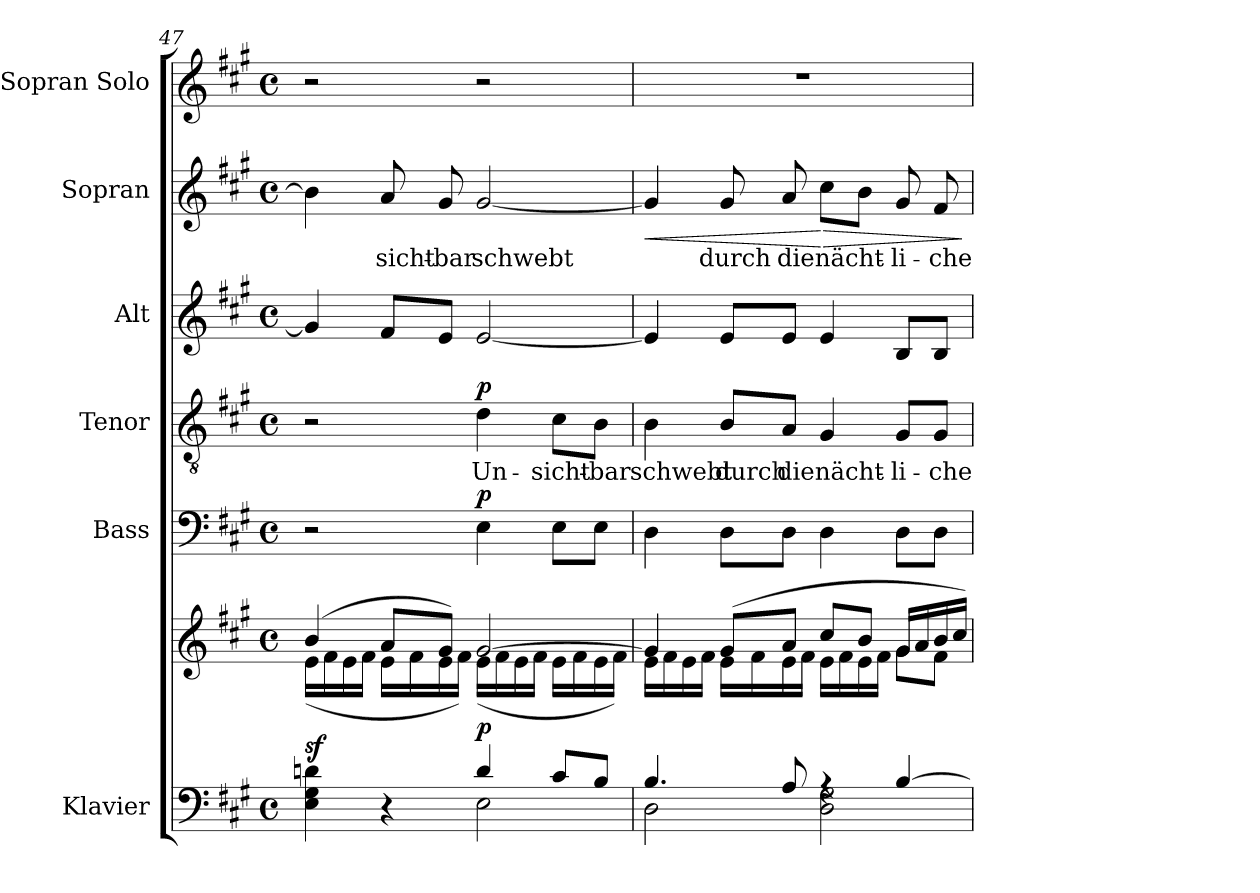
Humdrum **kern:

**kern	**kern	**dynam	**kern	**dynam	**kern	**text	**dynam	**kern	**kern	**text	**dynam	**kern
*part6	*part6	*part6	*part5	*part5	*part4	*part4	*part4	*part3	*part2	*part2	*part2	*part1
*staff7	*staff6	*staff6/7	*staff5	*staff5	*staff4	*staff4	*staff4	*staff3	*staff2	*staff2	*staff2	*staff1
*I"Klavier	*	*	*I"Bass	*	*I"Tenor	*	*	*I"Alt	*I"Sopran	*	*	*I"Sopran Solo
*	*	*	*I'B	*	*I'T	*	*	*I'A	*I'S	*	*	*
!!LO:LB:g=z
*clefF4	*clefG2	*	*clefF4	*	*clefGv2	*	*	*clefG2	*clefG2	*	*	*clefG2
*k[f#c#g#]	*k[f#c#g#]	*	*k[f#c#g#]	*	*k[f#c#g#]	*	*	*k[f#c#g#]	*k[f#c#g#]	*	*	*k[f#c#g#]
*M4/4	*M4/4	*	*M4/4	*	*M4/4	*	*	*M4/4	*M4/4	*	*	*M4/4
*met(c)	*met(c)	*	*met(c)	*	*met(c)	*	*	*met(c)	*met(c)	*	*	*met(c)
=47	=47	=47	=47	=47	=47	=47	=47	=47	=47	=47	=47	=47
*^	*^	*	*	*	*	*	*	*	*	*	*	*
!	!	!	!	!LO:DY:a=2	!	!	!	!	!	!	!	!	!	!
4E\ 4G#\ 4dn\	2ryy	(4b/	(16e\LL	sf	2r	.	2r	.	.	4g#/]	4b\]	.	.	2r
.	.	.	16f#\	.	.	.	.	.	.	.	.	.	.	.
.	.	.	16e\	.	.	.	.	.	.	.	.	.	.	.
.	.	.	16f#\JJ	.	.	.	.	.	.	.	.	.	.	.
!	!	!	!	!	!	!	!	!	!	!	!	!LO:LY:b	!	!
4r	.	8a/L	16e\LL	.	.	.	.	.	.	8f#/L	8a/	-sicht-	.	.
.	.	.	16f#\	.	.	.	.	.	.	.	.	.	.	.
!	!	!	!	!	!	!	!	!	!	!	!	!LO:LY:b	!	!
.	.	8g#/J)	16e\	.	.	.	.	.	.	8e/J	8g#/	-bar	.	.
.	.	.	16f#\JJ)	.	.	.	.	.	.	.	.	.	.	.
!	!	!	!	!LO:DY:a=2	!	!LO:DY:a	!	!LO:LY:b	!LO:DY:a	!	!	!LO:LY:b	!	!
4d/	2E\	[2g#/	(16e\LL	p	4E\	p	4d\	Un-	p	[2e/	[2g#/	schwebt	.	2r
.	.	.	16f#\	.	.	.	.	.	.	.	.	.	.	.
.	.	.	16e\	.	.	.	.	.	.	.	.	.	.	.
.	.	.	16f#\JJ	.	.	.	.	.	.	.	.	.	.	.
!	!	!	!	!	!	!	!	!LO:LY:b	!	!	!	!	!	!
8c#/L	.	.	16e\LL	.	8E\L	.	8c#\L	-sicht-	.	.	.	.	.	.
.	.	.	16f#\	.	.	.	.	.	.	.	.	.	.	.
!	!	!	!	!	!	!	!	!LO:LY:b	!	!	!	!	!	!
8B/J	.	.	16e\	.	8E\J	.	8B\J	-bar	.	.	.	.	.	.
.	.	.	16f#\JJ)	.	.	.	.	.	.	.	.	.	.	.
=48	=48	=48	=48	=48	=48	=48	=48	=48	=48	=48	=48	=48	=48	=48
!	!	!	!	!	!	!	!	!LO:LY:b	!	!	!	!	!LO:HP:b	!
4.B/	2D\	4g#/]	16e\LL	.	4D\	.	4B\	schwebt	.	4e/]	4g#/]	.	<	1r
.	.	.	16f#\	.	.	.	.	.	.	.	.	.	.	.
.	.	.	16e\	.	.	.	.	.	.	.	.	.	.	.
.	.	.	16f#\JJ	.	.	.	.	.	.	.	.	.	.	.
!	!	!	!	!	!	!	!	!LO:LY:b	!	!	!	!LO:LY:b	!	!
.	.	(8g#/L	16e\LL	.	8D\L	.	8B/L	durch	.	8e/L	8g#/	durch	.	.
.	.	.	16f#\	.	.	.	.	.	.	.	.	.	.	.
!	!	!	!	!	!	!	!	!LO:LY:b	!	!	!	!LO:LY:b	!	!
8A/	.	8a/J	16e\	.	8D\J	.	8A/J	die	.	8e/J	8a/	die	.	.
.	.	.	16f#\JJ	.	.	.	.	.	.	.	.	.	.	.
!	!	!	!	!	!	!	!	!LO:LY:b	!	!	!	!LO:LY:b	!LO:HP:n=1:b	!
4rA	2D\ 2G#\	8cc#/L	16e\LL	.	4D\	.	4G#/	nächt-	.	4e/	8cc#\L	nächt-	[ >	.
.	.	.	16f#\	.	.	.	.	.	.	.	.	.	.	.
.	.	8b/J	16e\	.	.	.	.	.	.	.	8b\J	.	.	.
.	.	.	16f#\JJ	.	.	.	.	.	.	.	.	.	.	.
!	!	!	!	!	!	!	!	!LO:LY:b	!	!	!	!LO:LY:b	!	!
[4B/	.	16g#/LL	8g#\L	.	8D\L	.	8G#/L	-li-	.	8B/L	8g#/	-li-	.	.
.	.	16a/	.	.	.	.	.	.	.	.	.	.	.	.
!	!	!	!	!	!	!	!	!LO:LY:b	!	!	!	!LO:LY:b	!	!
.	.	16b/	8f#\J	.	8D\J	.	8G#/J	-che	.	8B/J	8f#/	-che	.	.
.	.	16cc#/JJ)	.	.	.	.	.	.	.	.	.	.	.	.
*v	*v	*	*	*	*	*	*	*	*	*	*	*	*	*
*	*v	*v	*	*	*	*	*	*	*	*	*	*	*
.	.	.	.	.	.	.	.	.	.	.	]	.
=	=	=	=	=	=	=	=	=	=	=	=	=
*-	*-	*-	*-	*-	*-	*-	*-	*-	*-	*-	*-	*-
